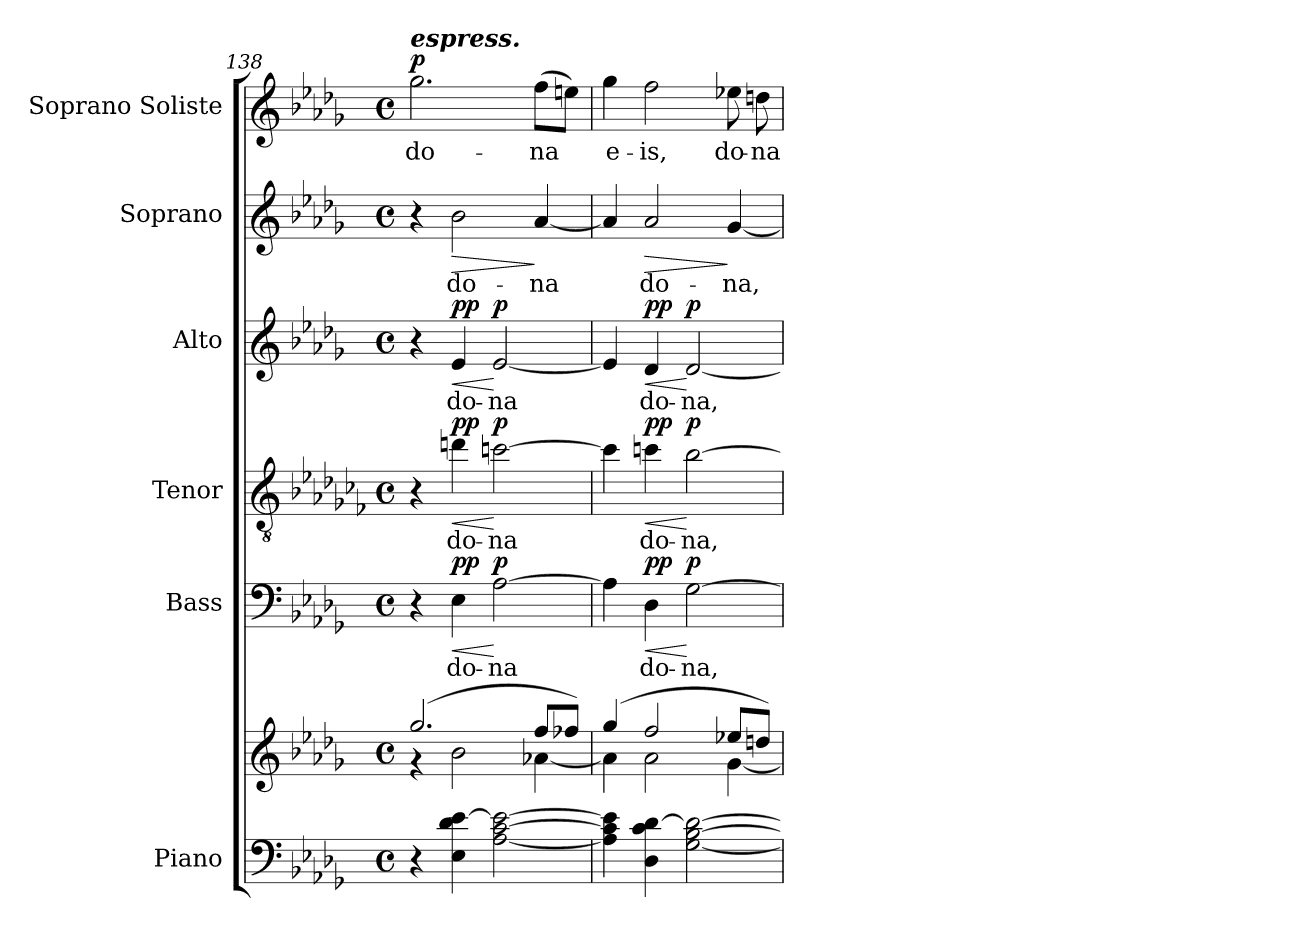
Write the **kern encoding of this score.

**kern	**kern	**kern	**text	**dynam	**kern	**text	**dynam	**kern	**text	**dynam	**kern	**text	**dynam	**kern	**text	**dynam
*part6	*part6	*part5	*part5	*part5	*part4	*part4	*part4	*part3	*part3	*part3	*part2	*part2	*part2	*part1	*part1	*part1
*staff7	*staff6	*staff5	*staff5	*staff5	*staff4	*staff4	*staff4	*staff3	*staff3	*staff3	*staff2	*staff2	*staff2	*staff1	*staff1	*staff1
*I"Piano	*	*I"Bass	*	*	*I"Tenor	*	*	*I"Alto	*	*	*I"Soprano	*	*	*I"Soprano Soliste	*	*
*I'Pno.	*	*I'B.	*	*	*I'T.	*	*	*I'A.	*	*	*I'S.	*	*	*	*	*
*clefF4	*clefG2	*clefF4	*	*	*clefGv2	*	*	*clefG2	*	*	*clefG2	*	*	*clefG2	*	*
*	*	*	*	*	*ITrd8c14	*	*	*	*	*	*	*	*	*	*	*
*k[b-e-a-d-g-]	*k[b-e-a-d-g-]	*k[b-e-a-d-g-]	*	*	*k[b-e-a-d-g-c-f-]	*	*	*k[b-e-a-d-g-]	*	*	*k[b-e-a-d-g-]	*	*	*k[b-e-a-d-g-]	*	*
*M4/4	*M4/4	*M4/4	*	*	*M4/4	*	*	*M4/4	*	*	*M4/4	*	*	*M4/4	*	*
*met(c)	*met(c)	*met(c)	*	*	*met(c)	*	*	*met(c)	*	*	*met(c)	*	*	*met(c)	*	*
=138	=138	=138	=138	=138	=138	=138	=138	=138	=138	=138	=138	=138	=138	=138	=138	=138
*	*^	*	*	*	*	*	*	*	*	*	*	*	*	*	*	*
!	!	!	!	!	!	!	!	!	!	!	!	!	!	!	!LO:TX:a:Bi:t=espress.	!	!
!	!	!	!	!	!	!	!	!	!	!	!	!	!	!	!	!	!LO:DY:a
4r	(2.gg-/	4r	4r	.	.	4r	.	.	4r	.	.	4r	.	.	2.gg-\	do-	p
!	!	!	!	!	!LO:HP:b	!	!	!LO:HP:b	!	!	!LO:HP:b	!	!	!LO:HP:b	!	!	!
!	!	!	!	!	!LO:DY:n=1:a	!	!	!LO:DY:n=1:a	!	!	!LO:DY:n=1:a	!	!	!	!	!	!
4E-\ 4d-\ [4e-\	.	2b-\	4E-\	-do-	< pp	4dni\	do-	< pp	4e-/	do-	< pp	2b-\	do-	>	.	.	.
!	!	!	!	!	!LO:DY:n=2:a	!	!	!LO:DY:n=2:a	!	!	!LO:DY:n=2:a	!	!	!	!	!	!
[2A-\ [2c\ 2e-\_	.	.	[2A-\	-na	[ p	[2cni\	-na	[ p	[2e-/	-na	[ p	.	.	.	.	.	.
.	8ff/L	[4a-X\	.	.	.	.	.	.	.	.	.	[4a-/	-na	]	(8ff\L	-na	.
.	8ff-X/J)	.	.	.	.	.	.	.	.	.	.	.	.	.	8een\J)	.	.
=139	=139	=139	=139	=139	=139	=139	=139	=139	=139	=139	=139	=139	=139	=139	=139	=139	=139
4A-\] 4c\] 4e-\]	(4gg-/	4a-\]	4A-\]	.	.	4ci\]	.	.	4e-/]	.	.	4a-/]	.	.	4gg-\	e-	.
!	!	!	!	!	!LO:HP:b	!	!	!LO:HP:b	!	!	!LO:HP:b	!	!	!LO:HP:b	!	!	!
!	!	!	!	!	!LO:DY:n=1:a	!	!	!LO:DY:n=1:a	!	!	!LO:DY:n=1:a	!	!	!	!	!	!
4D-\ 4c\ [4d-\	2ff/	2a-\	4D-\	do-	< pp	4cni\	do-	< pp	4d-/	do-	< pp	2a-/	do-	>	2ff\	-is,	.
!	!	!	!	!	!LO:DY:n=2:a	!	!	!LO:DY:n=2:a	!	!	!LO:DY:n=2:a	!	!	!	!	!	!
[2G-\ [2B-\ 2d-\_	.	.	[2G-\	-na,	[ p	[2B-i\	-na,	[ p	[2d-/	-na,	[ p	.	.	.	.	.	.
.	8ee-X/L	[4g-\	.	.	.	.	.	.	.	.	.	[4g-/	-na,	]	8ee-X\	do-	.
.	8ddn/J)	.	.	.	.	.	.	.	.	.	.	.	.	.	8ddn\	-na	.
*	*v	*v	*	*	*	*	*	*	*	*	*	*	*	*	*	*	*
=	=	=	=	=	=	=	=	=	=	=	=	=	=	=	=	=
*-	*-	*-	*-	*-	*-	*-	*-	*-	*-	*-	*-	*-	*-	*-	*-	*-
